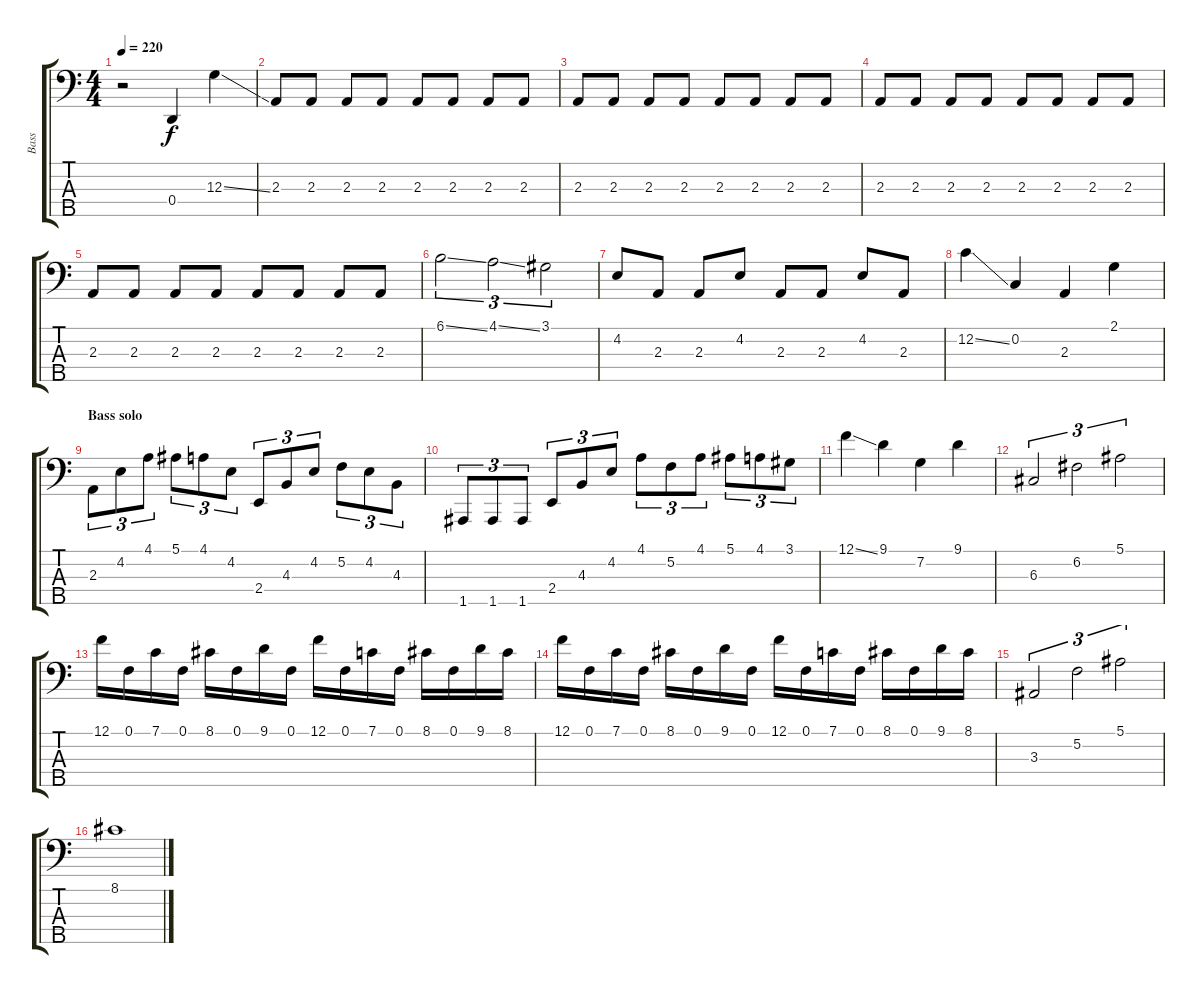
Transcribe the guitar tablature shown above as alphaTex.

\track ("Bass" "Bass") {instrument fretlessbass}
\staff {score tabs}
\tuning (F2 C2 G1 D1 A0) {hide}
\ts (4 4)
\tempo 220
\clef f4
\ks c
r.2{dy f} 0.4.4 12.3{ss}.4 |
2.3.8 2.3.8 2.3.8 2.3.8 2.3.8 2.3.8 2.3.8 2.3.8 |
2.3.8 2.3.8 2.3.8 2.3.8 2.3.8 2.3.8 2.3.8 2.3.8 |
2.3.8 2.3.8 2.3.8 2.3.8 2.3.8 2.3.8 2.3.8 2.3.8 |
2.3.8 2.3.8 2.3.8 2.3.8 2.3.8 2.3.8 2.3.8 2.3.8 |
6.1{ss}.2{tu (3 2)} 4.1{ss}.2{tu (3 2)} 3.1.2{tu (3 2)} |
4.2.8 2.3.8 2.3.8 4.2.8 2.3.8 2.3.8 4.2.8 2.3.8 |
12.2{ss}.4 0.2.4 2.3.4 2.1.4 |
\section ("" "Bass solo")
2.3.8{tu (3 2)} 4.2.8{tu (3 2)} 4.1.8{tu (3 2)} 5.1.8{tu (3 2)} 4.1.8{tu (3 2)} 4.2.8{tu (3 2)} 2.4.8{tu (3 2)} 4.3.8{tu (3 2)} 4.2.8{tu (3 2)} 5.2.8{tu (3 2)} 4.2.8{tu (3 2)} 4.3.8{tu (3 2)} |
1.5.8{tu (3 2)} 1.5.8{tu (3 2)} 1.5.8{tu (3 2)} 2.4.8{tu (3 2)} 4.3.8{tu (3 2)} 4.2.8{tu (3 2)} 4.1.8{tu (3 2)} 5.2.8{tu (3 2)} 4.1.8{tu (3 2)} 5.1.8{tu (3 2)} 4.1.8{tu (3 2)} 3.1.8{tu (3 2)} |
12.1{ss}.4 9.1.4 7.2.4 9.1.4 |
6.3.2{tu (3 2)} 6.2.2{tu (3 2)} 5.1.2{tu (3 2)} |
12.1.16 0.1.16 7.1.16 0.1.16 8.1.16 0.1.16 9.1.16 0.1.16 12.1.16 0.1.16 7.1.16 0.1.16 8.1.16 0.1.16 9.1.16 8.1.16 |
12.1.16 0.1.16 7.1.16 0.1.16 8.1.16 0.1.16 9.1.16 0.1.16 12.1.16 0.1.16 7.1.16 0.1.16 8.1.16 0.1.16 9.1.16 8.1.16 |
3.3.2{tu (3 2)} 5.2.2{tu (3 2)} 5.1.2{tu (3 2)} |
8.1.1
